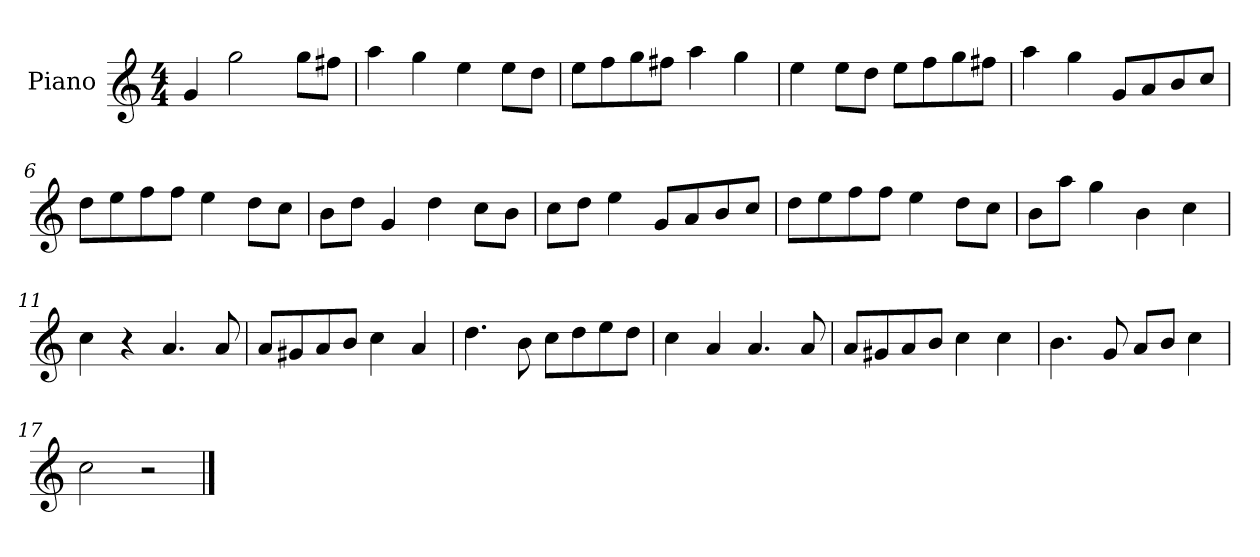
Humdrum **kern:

**kern
*part1
*staff1
*I"Piano
*I'P-no
*clefG2
*k[]
*M4/4
*MM90
=1
4g/
2gg\
8gg\L
8ff#X\J
=2
4aa\
4gg\
4ee\
8ee\L
8dd\J
=3
8ee\L
8ff\
8gg\
8ff#X\J
4aa\
4gg\
=4
4ee\
8ee\L
8dd\J
8ee\L
8ff\
8gg\
8ff#X\J
=5
4aa\
4gg\
8g/L
8a/
8b/
8cc/J
=6
8dd\L
8ee\
8ff\
8ff\J
4ee\
8dd\L
8cc\J
!!LO:LB:g=z
=7
8b\L
8dd\J
4g/
4dd\
8cc\L
8b\J
=8
8cc\L
8dd\J
4ee\
8g/L
8a/
8b/
8cc/J
=9
8dd\L
8ee\
8ff\
8ff\J
4ee\
8dd\L
8cc\J
=10
8b\L
8aa\J
4gg\
4b\
4cc\
=11
4cc\
4r
4.a/
8a/
=12
8a/L
8g#X/
8a/
8b/J
4cc\
4a/
!!LO:LB:g=z
=13
4.dd\
8b\
8cc\L
8dd\
8ee\
8dd\J
=14
4cc\
4a/
4.a/
8a/
=15
8a/L
8g#X/
8a/
8b/J
4cc\
4cc\
=16
4.b\
8g/
8a/L
8b/J
4cc\
=17
2cc\
2r
==
*-
